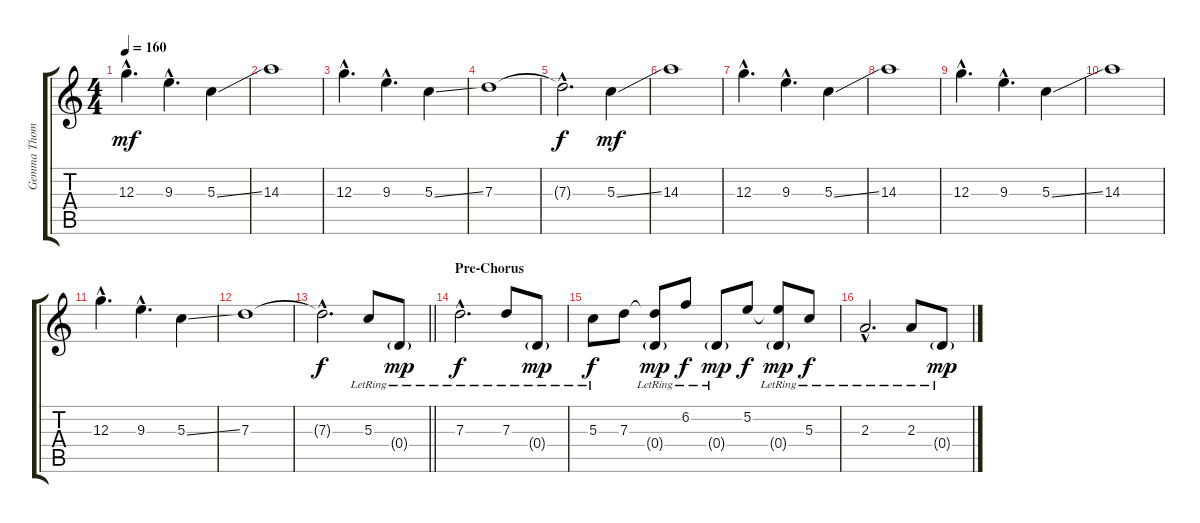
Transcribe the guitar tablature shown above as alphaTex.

\track ("Gemma Thompson - Guitar" "Gemma Thom") {instrument distortionguitar}
\staff {score tabs}
\tuning (E4 B3 G3 D3 A2 E2) {hide}
\ts (4 4)
\tempo 160
\clef g2
\ks c
12.3{hac}.4{d dy mf} 9.3{hac}.4{d} 5.3{ss}.4 |
14.3.1 |
12.3{hac}.4{d} 9.3{hac}.4{d} 5.3{ss}.4 |
7.3.1 |
7.3{hac t}.2{d dy f} 5.3{ss}.4{dy mf} |
14.3.1 |
12.3{hac}.4{d} 9.3{hac}.4{d} 5.3{ss}.4 |
14.3.1 |
12.3{hac}.4{d} 9.3{hac}.4{d} 5.3{ss}.4 |
14.3.1 |
12.3{hac}.4{d} 9.3{hac}.4{d} 5.3{ss}.4 |
7.3.1 |
\barLineRight lightlight
7.3{hac t}.2{d dy f} 5.3{lr}.8 0.4{g lr}.8{dy mp} |
\section ("" "Pre-Chorus")
7.3{hac lr}.2{d dy f} 7.3{lr}.8 0.4{g lr}.8{dy mp} |
5.3{lr}.8{dy f} 7.3.8 (7.3{t} 0.4{g lr}).8{dy mp} 6.2{lr}.8{dy f} 0.4{g lr}.8{dy mp} 5.2.8{dy f} (5.2{t} 0.4{g lr}).8{dy mp} 5.3{lr}.8{dy f} |
2.3{hac lr}.2{d} 2.3{lr}.8 0.4{g lr}.8{dy mp}
